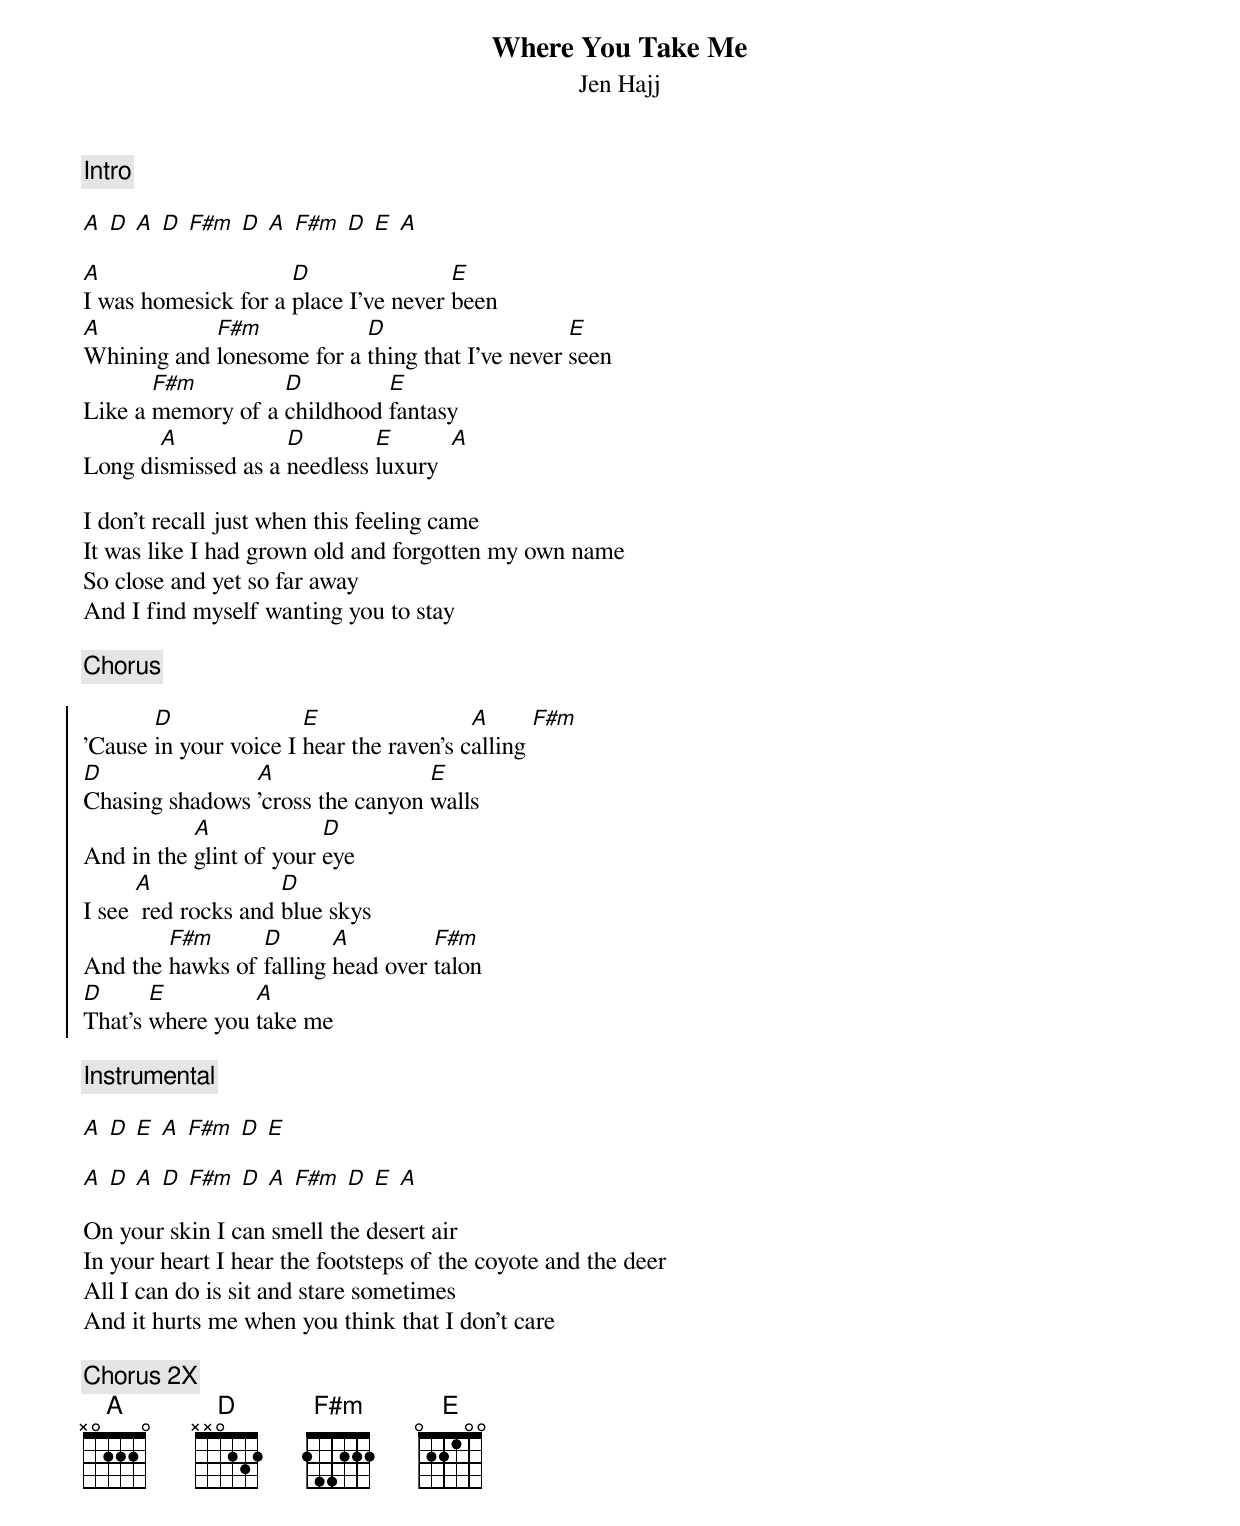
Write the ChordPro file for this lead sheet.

{title:Where You Take Me}
{subtitle:Jen Hajj}
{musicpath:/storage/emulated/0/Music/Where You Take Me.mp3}
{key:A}

{c:Intro}

[A] [D] [A] [D] [F#m] [D] [A] [F#m] [D] [E] [A]

[A]I was homesick for a [D]place I've never [E]been
[A]Whining and [F#m]lonesome for a [D]thing that I've never [E]seen
Like a [F#m]memory of a [D]childhood [E]fantasy
Long di[A]smissed as a [D]needless [E]luxury  [A]

I don't recall just when this feeling came
It was like I had grown old and forgotten my own name
So close and yet so far away
And I find myself wanting you to stay

{c:Chorus}

{soc}
'Cause [D]in your voice I [E]hear the raven's c[A]alling [F#m]
[D]Chasing shadows [A]'cross the canyon [E]walls
And in the [A]glint of your [D]eye
I see [A] red rocks and [D]blue skys
And the [F#m]hawks of [D]falling [A]head over [F#m]talon
[D]That's [E]where you [A]take me
{eoc}

{c:Instrumental}

[A] [D] [E] [A] [F#m] [D] [E]

[A] [D] [A] [D] [F#m] [D] [A] [F#m] [D] [E] [A]

On your skin I can smell the desert air
In your heart I hear the footsteps of the coyote and the deer
All I can do is sit and stare sometimes
And it hurts me when you think that I don't care

{c:Chorus 2X}
